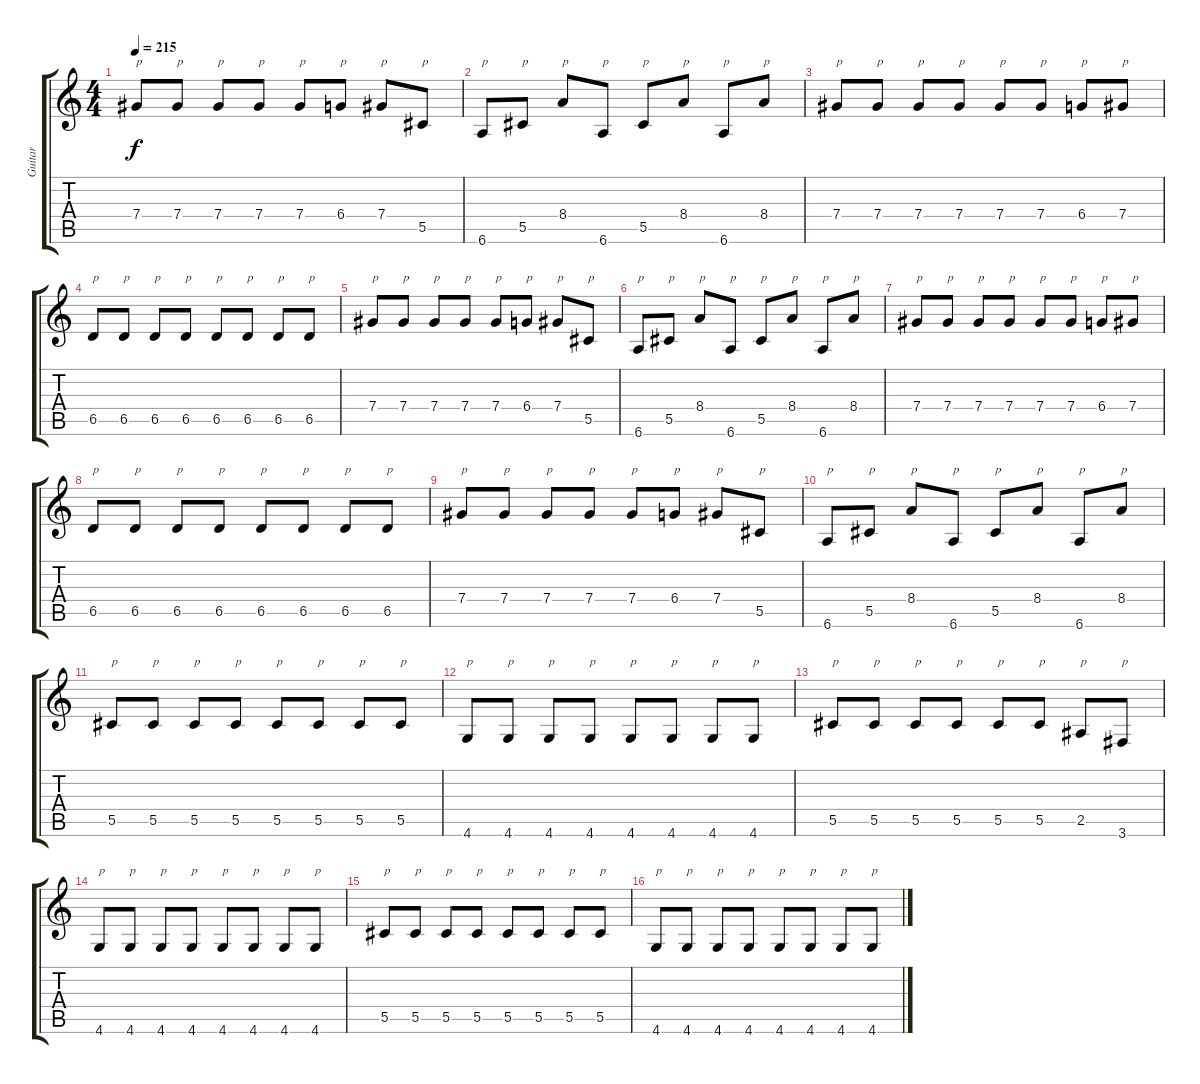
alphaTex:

\track ("Guitar" "Guitar") {instrument distortionguitar}
\staff {score tabs}
\tuning (Eb4 Bb3 Gb3 Db3 Ab2 Eb2) {hide}
\ts (4 4)
\tempo 215
\clef g2
\ks c
7.4.8{txt "p" dy f} 7.4.8{txt "p"} 7.4.8{txt "p"} 7.4.8{txt "p"} 7.4.8{txt "p"} 6.4.8{txt "p"} 7.4.8{txt "p"} 5.5.8{txt "p"} |
6.6.8{txt "p"} 5.5.8{txt "p"} 8.4.8{txt "p"} 6.6.8{txt "p"} 5.5.8{txt "p"} 8.4.8{txt "p"} 6.6.8{txt "p"} 8.4.8{txt "p"} |
7.4.8{txt "p"} 7.4.8{txt "p"} 7.4.8{txt "p"} 7.4.8{txt "p"} 7.4.8{txt "p"} 7.4.8{txt "p"} 6.4.8{txt "p"} 7.4.8{txt "p"} |
6.5.8{txt "p"} 6.5.8{txt "p"} 6.5.8{txt "p"} 6.5.8{txt "p"} 6.5.8{txt "p"} 6.5.8{txt "p"} 6.5.8{txt "p"} 6.5.8{txt "p"} |
7.4.8{txt "p"} 7.4.8{txt "p"} 7.4.8{txt "p"} 7.4.8{txt "p"} 7.4.8{txt "p"} 6.4.8{txt "p"} 7.4.8{txt "p"} 5.5.8{txt "p"} |
6.6.8{txt "p"} 5.5.8{txt "p"} 8.4.8{txt "p"} 6.6.8{txt "p"} 5.5.8{txt "p"} 8.4.8{txt "p"} 6.6.8{txt "p"} 8.4.8{txt "p"} |
7.4.8{txt "p"} 7.4.8{txt "p"} 7.4.8{txt "p"} 7.4.8{txt "p"} 7.4.8{txt "p"} 7.4.8{txt "p"} 6.4.8{txt "p"} 7.4.8{txt "p"} |
6.5.8{txt "p"} 6.5.8{txt "p"} 6.5.8{txt "p"} 6.5.8{txt "p"} 6.5.8{txt "p"} 6.5.8{txt "p"} 6.5.8{txt "p"} 6.5.8{txt "p"} |
7.4.8{txt "p"} 7.4.8{txt "p"} 7.4.8{txt "p"} 7.4.8{txt "p"} 7.4.8{txt "p"} 6.4.8{txt "p"} 7.4.8{txt "p"} 5.5.8{txt "p"} |
6.6.8{txt "p"} 5.5.8{txt "p"} 8.4.8{txt "p"} 6.6.8{txt "p"} 5.5.8{txt "p"} 8.4.8{txt "p"} 6.6.8{txt "p"} 8.4.8{txt "p"} |
5.5.8{txt "p"} 5.5.8{txt "p"} 5.5.8{txt "p"} 5.5.8{txt "p"} 5.5.8{txt "p"} 5.5.8{txt "p"} 5.5.8{txt "p"} 5.5.8{txt "p"} |
4.6.8{txt "p"} 4.6.8{txt "p"} 4.6.8{txt "p"} 4.6.8{txt "p"} 4.6.8{txt "p"} 4.6.8{txt "p"} 4.6.8{txt "p"} 4.6.8{txt "p"} |
5.5.8{txt "p"} 5.5.8{txt "p"} 5.5.8{txt "p"} 5.5.8{txt "p"} 5.5.8{txt "p"} 5.5.8{txt "p"} 2.5.8{txt "p"} 3.6.8{txt "p"} |
4.6.8{txt "p"} 4.6.8{txt "p"} 4.6.8{txt "p"} 4.6.8{txt "p"} 4.6.8{txt "p"} 4.6.8{txt "p"} 4.6.8{txt "p"} 4.6.8{txt "p"} |
5.5.8{txt "p"} 5.5.8{txt "p"} 5.5.8{txt "p"} 5.5.8{txt "p"} 5.5.8{txt "p"} 5.5.8{txt "p"} 5.5.8{txt "p"} 5.5.8{txt "p"} |
4.6.8{txt "p"} 4.6.8{txt "p"} 4.6.8{txt "p"} 4.6.8{txt "p"} 4.6.8{txt "p"} 4.6.8{txt "p"} 4.6.8{txt "p"} 4.6.8{txt "p"}
